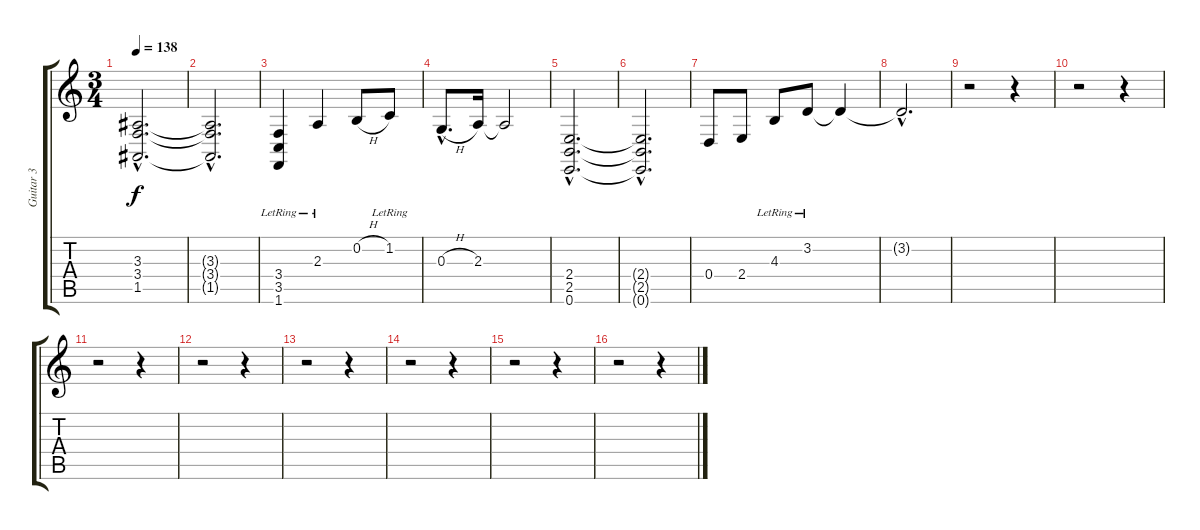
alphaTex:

\track ("Guitar 3" "Guitar 3") {instrument acousticgrandpiano}
\staff {score tabs}
\tuning (E4 B3 G3 D3 A2 E2) {hide}
\ts (3 4)
\tempo 138
\clef g2
\ks c
(3.3{hac} 3.4{hac} 1.5{hac}).2{d dy f} |
(3.3{hac t} 3.4{hac t} 1.5{hac t}).2{d} |
(3.4{lr} 3.5{lr} 1.6{lr}).4 2.3{lr}.4 0.2{h}.8 1.2{lr}.8 |
0.3{h hac}.8{d} 2.3.16 2.3{t}.2 |
(2.4{hac} 2.5{hac} 0.6{hac}).2{d} |
(2.4{hac t} 2.5{hac t} 0.6{hac t}).2{d} |
0.4.8 2.4.8 4.3{lr}.8 3.2{lr}.8 3.2{t}.4 |
3.2{hac t}.2{d} |
r.2 r.4 |
r.2 r.4 |
r.2 r.4 |
r.2 r.4 |
r.2 r.4 |
r.2 r.4 |
r.2 r.4 |
r.2 r.4
